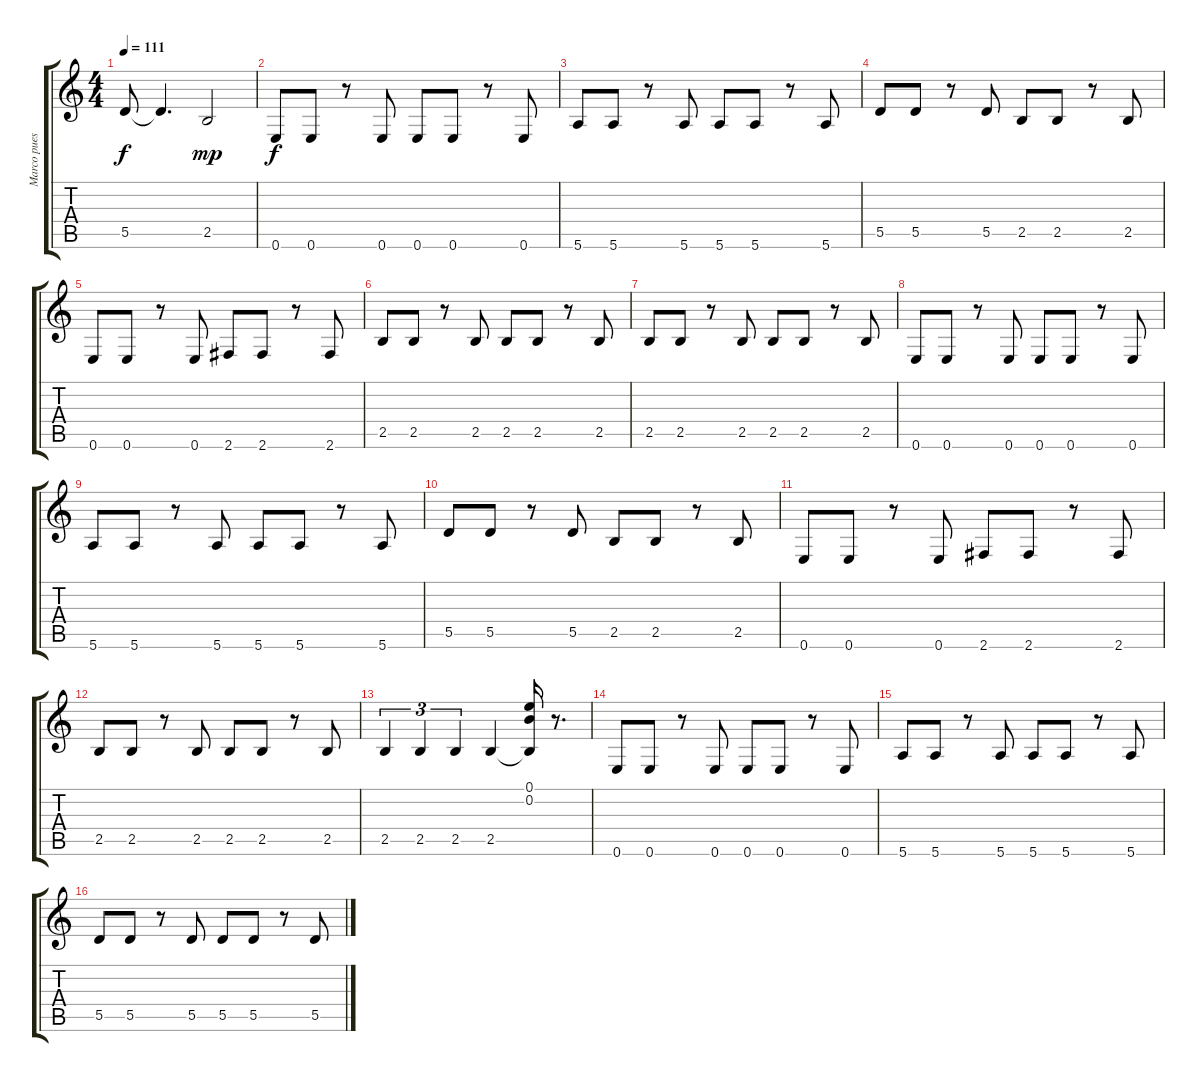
\track ("Marco pues Marco...." "Marco pues") {instrument electricbassfinger}
\staff {score tabs}
\tuning (E4 B3 G3 D3 A2 E2) {hide}
\ts (4 4)
\tempo 111
\clef g2
\ks c
5.5.8{dy f} 5.5{t}.4{d} 2.5.2{dy mp} |
0.6.8{dy f} 0.6.8 r.8 0.6.8 0.6.8 0.6.8 r.8 0.6.8 |
5.6.8 5.6.8 r.8 5.6.8 5.6.8 5.6.8 r.8 5.6.8 |
5.5.8 5.5.8 r.8 5.5.8 2.5.8 2.5.8 r.8 2.5.8 |
0.6.8 0.6.8 r.8 0.6.8 2.6.8 2.6.8 r.8 2.6.8 |
2.5.8 2.5.8 r.8 2.5.8 2.5.8 2.5.8 r.8 2.5.8 |
2.5.8 2.5.8 r.8 2.5.8 2.5.8 2.5.8 r.8 2.5.8 |
0.6.8 0.6.8 r.8 0.6.8 0.6.8 0.6.8 r.8 0.6.8 |
5.6.8 5.6.8 r.8 5.6.8 5.6.8 5.6.8 r.8 5.6.8 |
5.5.8 5.5.8 r.8 5.5.8 2.5.8 2.5.8 r.8 2.5.8 |
0.6.8 0.6.8 r.8 0.6.8 2.6.8 2.6.8 r.8 2.6.8 |
2.5.8 2.5.8 r.8 2.5.8 2.5.8 2.5.8 r.8 2.5.8 |
2.5.4{tu (3 2)} 2.5.4{tu (3 2)} 2.5.4{tu (3 2)} 2.5.4 (0.1 0.2 2.5{t}).16 r.8{d} |
0.6.8 0.6.8 r.8 0.6.8 0.6.8 0.6.8 r.8 0.6.8 |
5.6.8 5.6.8 r.8 5.6.8 5.6.8 5.6.8 r.8 5.6.8 |
5.5.8 5.5.8 r.8 5.5.8 5.5.8 5.5.8 r.8 5.5.8
